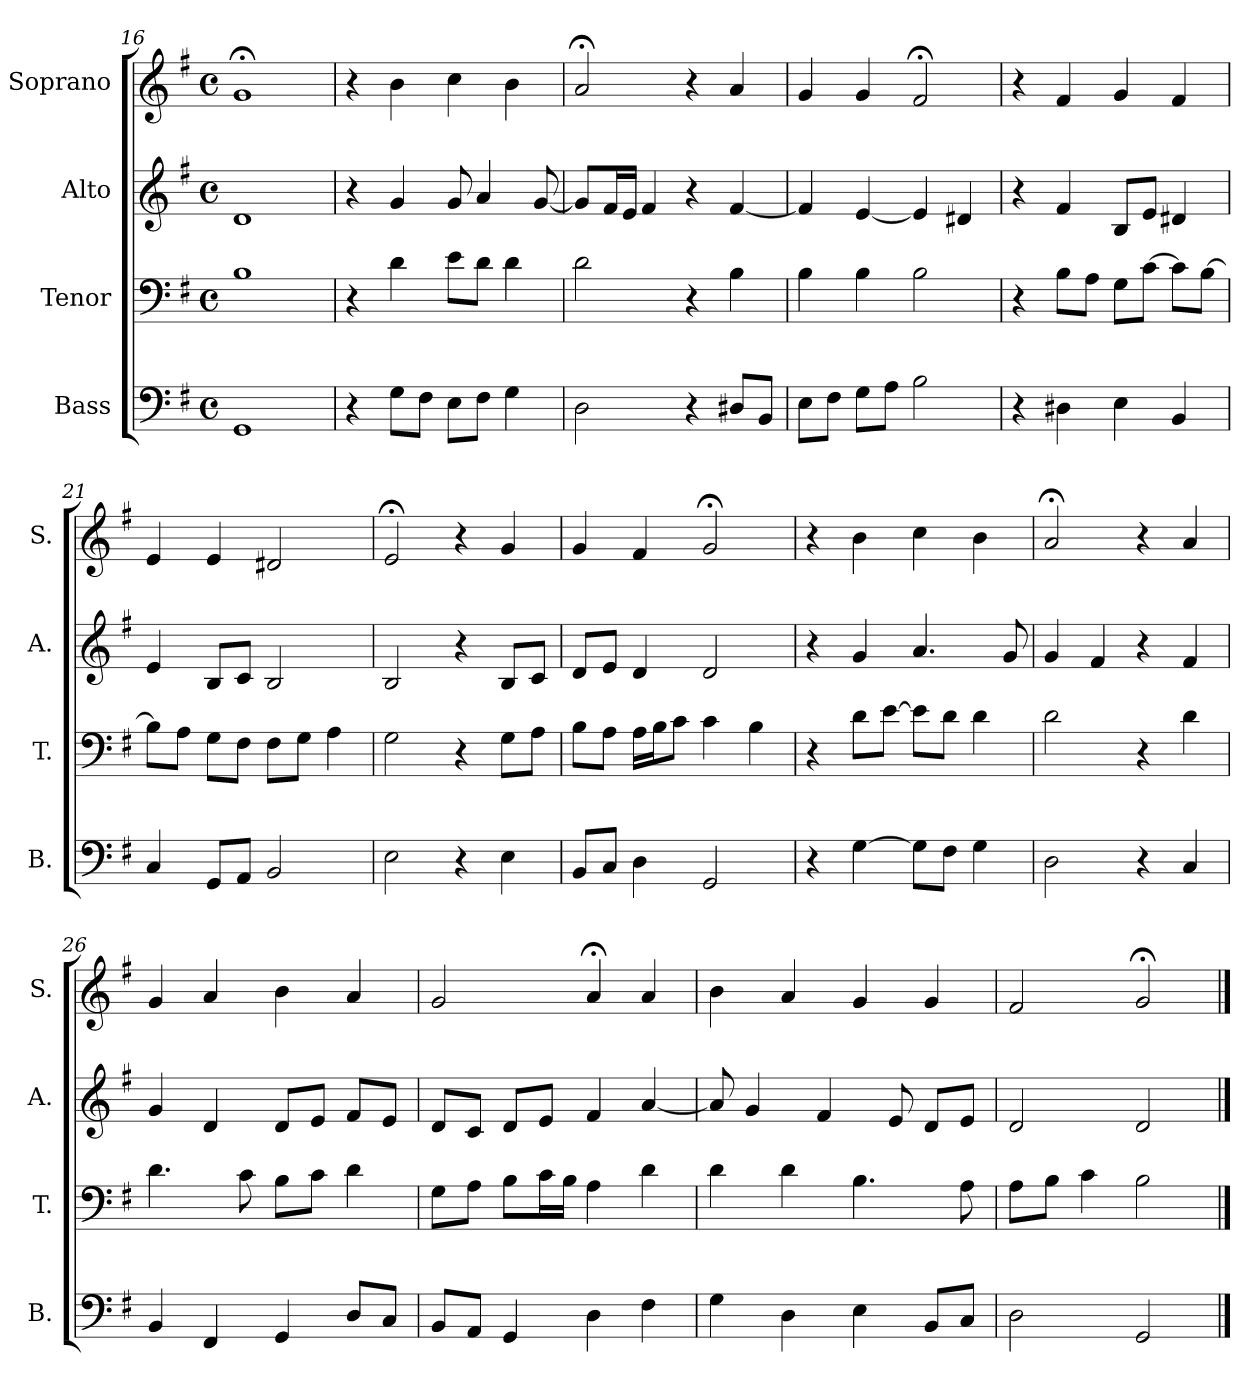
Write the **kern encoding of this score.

**kern	**kern	**kern	**kern
*part4	*part3	*part2	*part1
*staff4	*staff3	*staff2	*staff1
*I"Bass	*I"Tenor	*I"Alto	*I"Soprano
*I'B.	*I'T.	*I'A.	*I'S.
*clefF4	*clefF4	*clefG2	*clefG2
*k[f#]	*k[f#]	*k[f#]	*k[f#]
*G:	*G:	*G:	*G:
*M4/4	*M4/4	*M4/4	*M4/4
*met(c)	*met(c)	*met(c)	*met(c)
=16	=16	=16	=16
1GG	1B	1d	1g;<
!!LO:PB:g=z
=17	=17	=17	=17
4r	4r	4r	4r
8G\L	4d\	4g/	4b\
8F#\J	.	.	.
8E\L	8e\L	8g/	4cc\
8F#\J	8d\J	4a/	.
4G\	4d\	.	4b\
.	.	[8g/	.
=18	=18	=18	=18
2D\	2d\	8g/L]	2a;</
.	.	16f#/L	.
.	.	16e/JJ	.
.	.	4f#/	.
4r	4r	4r	4r
8D#X/L	4B\	[4f#/	4a/
8BB/J	.	.	.
=19	=19	=19	=19
8E\L	4B\	4f#/]	4g/
8F#\J	.	.	.
8G\L	4B\	[4e/	4g/
8A\J	.	.	.
2B\	2B\	4e/]	2f#;</
.	.	4d#X/	.
=20	=20	=20	=20
4r	4r	4r	4r
4D#X\	8B\L	4f#/	4f#/
.	8A\J	.	.
4E\	8G\L	8B/L	4g/
.	[8c\J	8e/J	.
4BB/	8c\L]	4d#X/	4f#/
.	[8B\J	.	.
!!LO:LB:g=z
=21	=21	=21	=21
4C/	8B\L]	4e/	4e/
.	8A\J	.	.
8GG/L	8G\L	8B/L	4e/
8AA/J	8F#\J	8c/J	.
2BB/	8F#\L	2B/	2d#X/
.	8G\J	.	.
.	4A\	.	.
=22	=22	=22	=22
2E\	2G\	2B/	2e;</
4r	4r	4r	4r
4E\	8G\L	8B/L	4g/
.	8A\J	8c/J	.
=23	=23	=23	=23
8BB/L	8B\L	8d/L	4g/
8C/J	8A\J	8e/J	.
4D\	16A\LL	4d/	4f#/
.	16B\J	.	.
.	8c\J	.	.
2GG/	4c\	2d/	2g;</
.	4B\	.	.
=24	=24	=24	=24
4r	4r	4r	4r
[4G\	8d\L	4g/	4b\
.	[8e\J	.	.
8G\L]	8e\L]	4.a/	4cc\
8F#\J	8d\J	.	.
4G\	4d\	.	4b\
.	.	8g/	.
=25	=25	=25	=25
2D\	2d\	4g/	2a;</
.	.	4f#/	.
4r	4r	4r	4r
4C/	4d\	4f#/	4a/
!!LO:LB:g=z
=26	=26	=26	=26
4BB/	4.d\	4g/	4g/
4FF#/	.	4d/	4a/
.	8c\	.	.
4GG/	8B\L	8d/L	4b\
.	8c\J	8e/J	.
8D/L	4d\	8f#/L	4a/
8C/J	.	8e/J	.
=27	=27	=27	=27
8BB/L	8G\L	8d/L	2g/
8AA/J	8A\J	8c/J	.
4GG/	8B\L	8d/L	.
.	16c\L	8e/J	.
.	16B\JJ	.	.
4D\	4A\	4f#/	4a;</
4F#\	4d\	[4a/	4a/
=28	=28	=28	=28
4G\	4d\	8a/]	4b\
.	.	4g/	.
4D\	4d\	.	4a/
.	.	4f#/	.
4E\	4.B\	.	4g/
.	.	8e/	.
8BB/L	.	8d/L	4g/
8C/J	8A\	8e/J	.
=29	=29	=29	=29
2D\	8A\L	2d/	2f#/
.	8B\J	.	.
.	4c\	.	.
2GG/	2B\	2d/	2g;</
==	==	==	==
*-	*-	*-	*-
